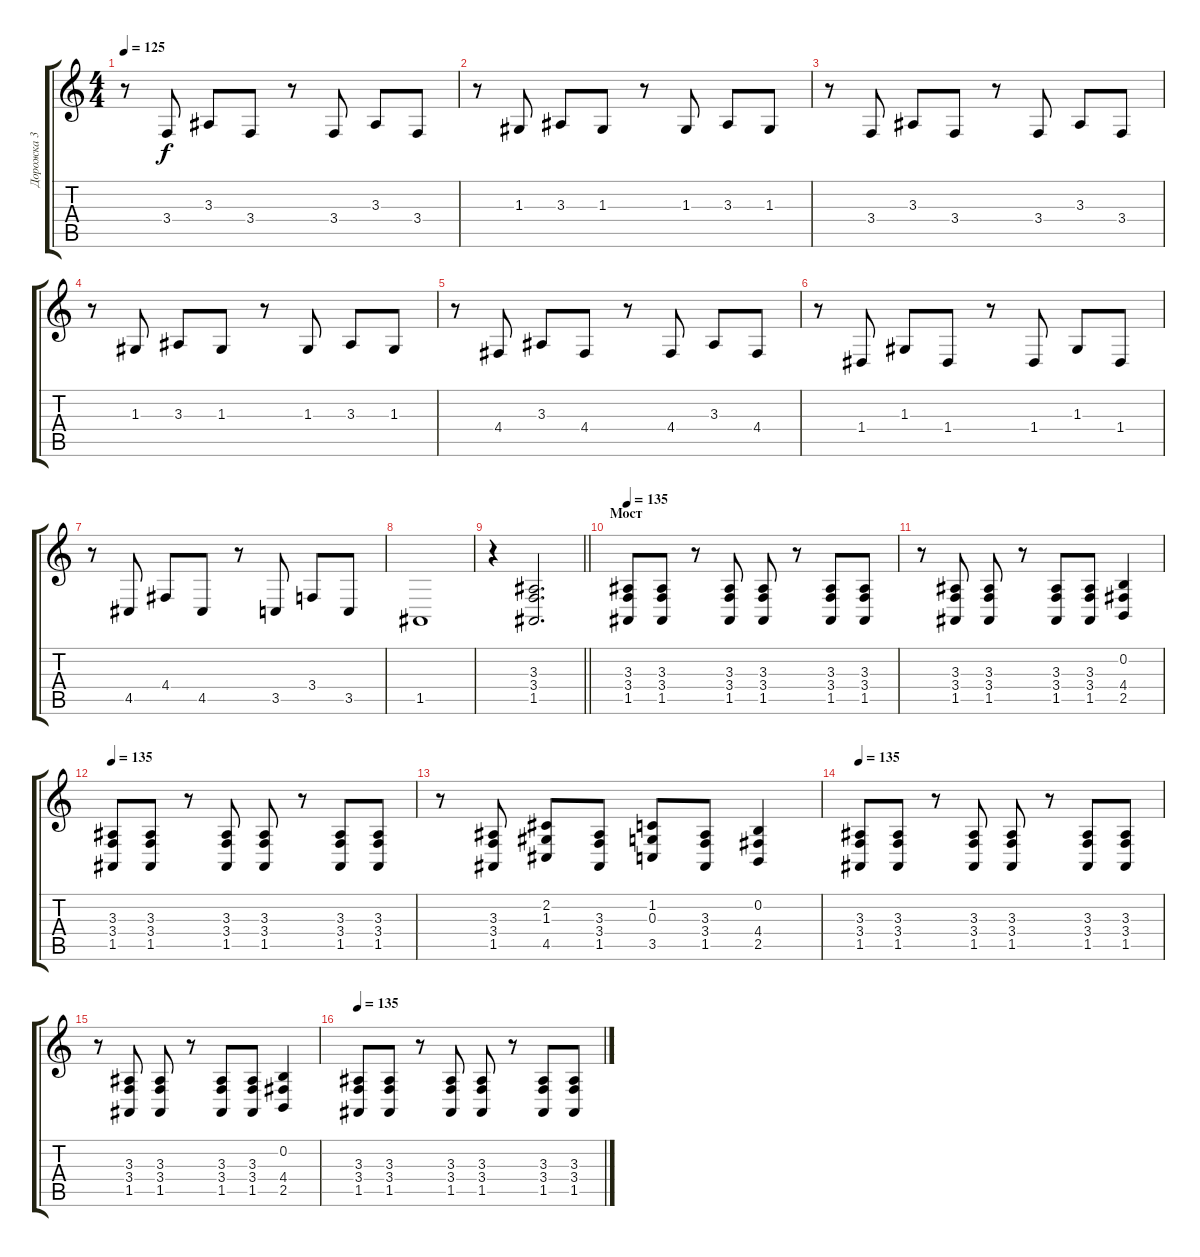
\track ("Дорожка 3" "Дорожка 3") {instrument lead1square}
\staff {score tabs}
\tuning (E4 B3 G3 D3 A2 E2) {hide}
\ts (4 4)
\tempo 125
\clef g2
\ks c
r.8{dy f} 3.4.8 3.3.8 3.4.8 r.8 3.4.8 3.3.8 3.4.8 |
r.8 1.3.8 3.3.8 1.3.8 r.8 1.3.8 3.3.8 1.3.8 |
r.8 3.4.8 3.3.8 3.4.8 r.8 3.4.8 3.3.8 3.4.8 |
r.8 1.3.8 3.3.8 1.3.8 r.8 1.3.8 3.3.8 1.3.8 |
r.8 4.4.8 3.3.8 4.4.8 r.8 4.4.8 3.3.8 4.4.8 |
r.8 1.4.8 1.3.8 1.4.8 r.8 1.4.8 1.3.8 1.4.8 |
r.8 4.5.8 4.4.8 4.5.8 r.8 3.5.8 3.4.8 3.5.8 |
1.5.1 |
\barLineRight lightlight
r.4 (3.3 3.4 1.5).2{d volume 2 instrument distortionguitar} |
\section ("" "Мост")
\tempo 135
(3.3 3.4 1.5).8{volume 16} (3.3 3.4 1.5).8 r.8 (3.3 3.4 1.5).8 (3.3 3.4 1.5).8 r.8 (3.3 3.4 1.5).8 (3.3 3.4 1.5).8 |
r.8 (3.3 3.4 1.5).8 (3.3 3.4 1.5).8 r.8 (3.3 3.4 1.5).8 (3.3 3.4 1.5).8 (0.2 4.4 2.5).4 |
\tempo 135
(3.3 3.4 1.5).8 (3.3 3.4 1.5).8 r.8 (3.3 3.4 1.5).8 (3.3 3.4 1.5).8 r.8 (3.3 3.4 1.5).8 (3.3 3.4 1.5).8 |
r.8 (3.3 3.4 1.5).8 (2.2 1.3 4.5).8 (3.3 3.4 1.5).8 (1.2 0.3 3.5).8 (3.3 3.4 1.5).8 (0.2 4.4 2.5).4 |
\tempo 135
(3.3 3.4 1.5).8 (3.3 3.4 1.5).8 r.8 (3.3 3.4 1.5).8 (3.3 3.4 1.5).8 r.8 (3.3 3.4 1.5).8 (3.3 3.4 1.5).8 |
r.8 (3.3 3.4 1.5).8 (3.3 3.4 1.5).8 r.8 (3.3 3.4 1.5).8 (3.3 3.4 1.5).8 (0.2 4.4 2.5).4 |
\tempo 135
(3.3 3.4 1.5).8 (3.3 3.4 1.5).8 r.8 (3.3 3.4 1.5).8 (3.3 3.4 1.5).8 r.8 (3.3 3.4 1.5).8 (3.3 3.4 1.5).8
